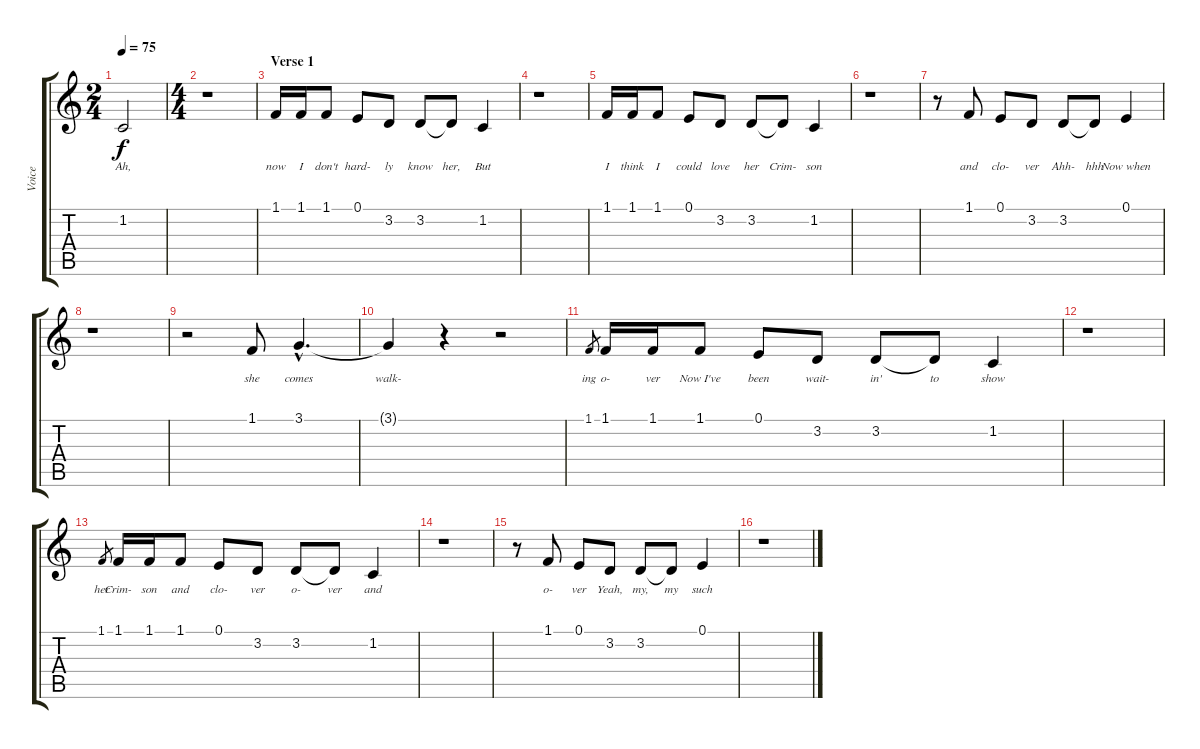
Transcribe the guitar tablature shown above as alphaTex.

\track ("Voice" "Voice") {instrument altosax}
\staff {score tabs}
\tuning (E4 B3 G3 D3 A2 E2) {hide}
\ts (2 4)
\tempo 75
\clef g2
\ks c
1.2.2{lyrics (0 "Ah,") lyrics (1 "") lyrics (2 "") lyrics (3 "") lyrics (4 "") dy f instrument altosax} |
\ts (4 4)
r.1 |
\section ("" "Verse 1")
1.1.16{lyrics (0 "now") lyrics (1 "") lyrics (2 "") lyrics (3 "") lyrics (4 "")} 1.1.16{lyrics (0 "I") lyrics (1 "") lyrics (2 "") lyrics (3 "") lyrics (4 "")} 1.1.8{lyrics (0 "don't") lyrics (1 "") lyrics (2 "") lyrics (3 "") lyrics (4 "")} 0.1.8{lyrics (0 "hard-") lyrics (1 "") lyrics (2 "") lyrics (3 "") lyrics (4 "")} 3.2.8{lyrics (0 "ly") lyrics (1 "") lyrics (2 "") lyrics (3 "") lyrics (4 "")} 3.2.8{lyrics (0 "know") lyrics (1 "") lyrics (2 "") lyrics (3 "") lyrics (4 "")} 3.2{t}.8{lyrics (0 "her,") lyrics (1 "") lyrics (2 "") lyrics (3 "") lyrics (4 "")} 1.2.4{lyrics (0 "But") lyrics (1 "") lyrics (2 "") lyrics (3 "") lyrics (4 "")} |
r.1 |
1.1.16{lyrics (0 "I") lyrics (1 "") lyrics (2 "") lyrics (3 "") lyrics (4 "")} 1.1.16{lyrics (0 "think") lyrics (1 "") lyrics (2 "") lyrics (3 "") lyrics (4 "")} 1.1.8{lyrics (0 "I") lyrics (1 "") lyrics (2 "") lyrics (3 "") lyrics (4 "")} 0.1.8{lyrics (0 "could") lyrics (1 "") lyrics (2 "") lyrics (3 "") lyrics (4 "")} 3.2.8{lyrics (0 "love") lyrics (1 "") lyrics (2 "") lyrics (3 "") lyrics (4 "")} 3.2.8{lyrics (0 "her") lyrics (1 "") lyrics (2 "") lyrics (3 "") lyrics (4 "")} 3.2{t}.8{lyrics (0 "Crim-") lyrics (1 "") lyrics (2 "") lyrics (3 "") lyrics (4 "")} 1.2.4{lyrics (0 "son") lyrics (1 "") lyrics (2 "") lyrics (3 "") lyrics (4 "")} |
r.1 |
r.8 1.1.8{lyrics (0 "and") lyrics (1 "") lyrics (2 "") lyrics (3 "") lyrics (4 "")} 0.1.8{lyrics (0 "clo-") lyrics (1 "") lyrics (2 "") lyrics (3 "") lyrics (4 "")} 3.2.8{lyrics (0 "ver") lyrics (1 "") lyrics (2 "") lyrics (3 "") lyrics (4 "")} 3.2.8{lyrics (0 "Ahh-") lyrics (1 "") lyrics (2 "") lyrics (3 "") lyrics (4 "")} 3.2{t}.8{lyrics (0 "hhh") lyrics (1 "") lyrics (2 "") lyrics (3 "") lyrics (4 "")} 0.1.4{lyrics (0 "Now when") lyrics (1 "") lyrics (2 "") lyrics (3 "") lyrics (4 "")} |
r.1 |
r.2 1.1.8{lyrics (0 "she") lyrics (1 "") lyrics (2 "") lyrics (3 "") lyrics (4 "")} 3.1{hac}.4{d lyrics (0 "comes") lyrics (1 "") lyrics (2 "") lyrics (3 "") lyrics (4 "")} |
3.1{t}.4{lyrics (0 "walk-") lyrics (1 "") lyrics (2 "") lyrics (3 "") lyrics (4 "")} r.4 r.2 |
1.1.8{lyrics (0 "ing") lyrics (1 "") lyrics (2 "") lyrics (3 "") lyrics (4 "") gr} 1.1.16{lyrics (0 "o-") lyrics (1 "") lyrics (2 "") lyrics (3 "") lyrics (4 "")} 1.1.16{lyrics (0 "ver") lyrics (1 "") lyrics (2 "") lyrics (3 "") lyrics (4 "")} 1.1.8{lyrics (0 "Now I've") lyrics (1 "") lyrics (2 "") lyrics (3 "") lyrics (4 "")} 0.1.8{lyrics (0 "been") lyrics (1 "") lyrics (2 "") lyrics (3 "") lyrics (4 "")} 3.2.8{lyrics (0 "wait-") lyrics (1 "") lyrics (2 "") lyrics (3 "") lyrics (4 "")} 3.2.8{lyrics (0 "in'") lyrics (1 "") lyrics (2 "") lyrics (3 "") lyrics (4 "")} 3.2{t}.8{lyrics (0 "to") lyrics (1 "") lyrics (2 "") lyrics (3 "") lyrics (4 "")} 1.2.4{lyrics (0 "show") lyrics (1 "") lyrics (2 "") lyrics (3 "") lyrics (4 "")} |
r.1 |
1.1.8{lyrics (0 "her") lyrics (1 "") lyrics (2 "") lyrics (3 "") lyrics (4 "") gr} 1.1.16{lyrics (0 "Crim-") lyrics (1 "") lyrics (2 "") lyrics (3 "") lyrics (4 "")} 1.1.16{lyrics (0 "son") lyrics (1 "") lyrics (2 "") lyrics (3 "") lyrics (4 "")} 1.1.8{lyrics (0 "and") lyrics (1 "") lyrics (2 "") lyrics (3 "") lyrics (4 "")} 0.1.8{lyrics (0 "clo-") lyrics (1 "") lyrics (2 "") lyrics (3 "") lyrics (4 "")} 3.2.8{lyrics (0 "ver") lyrics (1 "") lyrics (2 "") lyrics (3 "") lyrics (4 "")} 3.2.8{lyrics (0 "o-") lyrics (1 "") lyrics (2 "") lyrics (3 "") lyrics (4 "")} 3.2{t}.8{lyrics (0 "ver") lyrics (1 "") lyrics (2 "") lyrics (3 "") lyrics (4 "")} 1.2.4{lyrics (0 "and") lyrics (1 "") lyrics (2 "") lyrics (3 "") lyrics (4 "")} |
r.1 |
r.8 1.1.8{lyrics (0 "o-") lyrics (1 "") lyrics (2 "") lyrics (3 "") lyrics (4 "")} 0.1.8{lyrics (0 "ver") lyrics (1 "") lyrics (2 "") lyrics (3 "") lyrics (4 "")} 3.2.8{lyrics (0 "Yeah,") lyrics (1 "") lyrics (2 "") lyrics (3 "") lyrics (4 "")} 3.2.8{lyrics (0 "my,") lyrics (1 "") lyrics (2 "") lyrics (3 "") lyrics (4 "")} 3.2{t}.8{lyrics (0 "my") lyrics (1 "") lyrics (2 "") lyrics (3 "") lyrics (4 "")} 0.1.4{lyrics (0 "such") lyrics (1 "") lyrics (2 "") lyrics (3 "") lyrics (4 "")} |
r.1
